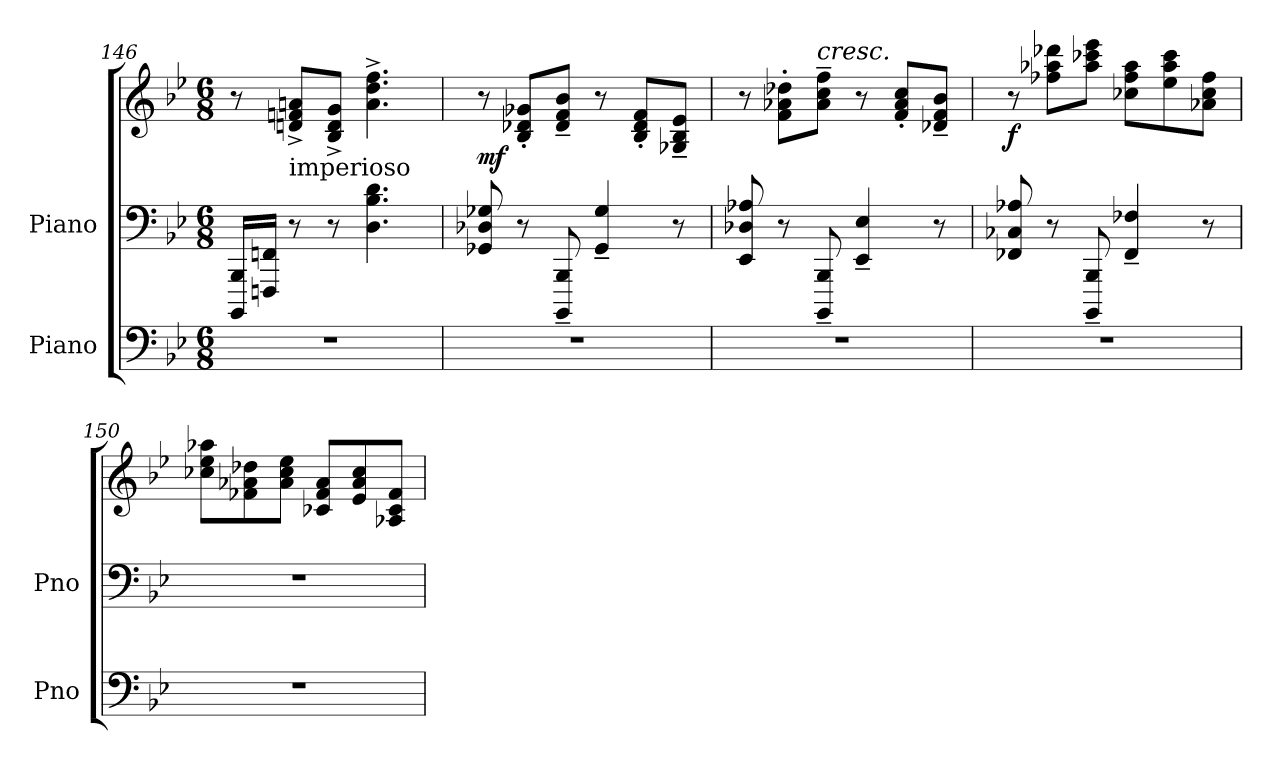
**kern	**kern	**kern	**dynam
*part2	*part1	*part1	*part1
*staff3	*staff2	*staff1	*staff1/2
*I"Piano	*I"Piano	*	*
*I'Pno	*I'Pno	*	*
*clefF4	*clefF4	*clefG2	*
*k[b-e-]	*k[b-e-]	*k[b-e-]	*
*M6/8	*M6/8	*M6/8	*
=146	=146	=146	=146
2.r	16BBBB-/ 16BBB-/LL	8r	.
.	16FFFn/ 16FFn/JJ	.	.
!	!	!LO:TX:b:t=imperioso	!
.	8r	8dn/^ 8fn/^ 8an/^L	.
.	8r	8B-/^ 8d/^ 8g/^J	.
.	4.D\ 4.B-\ 4.d\	4.a\^ 4.dd\^ 4.ff\^	.
=147	=147	=147	=147
!	!	!	!LO:DY:b
2.r	8GG-X/ 8D-X/ 8G-X/	8r	mf
.	8r	8B-/' 8d-X/' 8g-X/'L	.
.	8BBBB-/~ 8BBB-/~	8d-/~ 8f/~ 8b-/~J	.
.	4GG-/~ 4G-/~	8r	.
.	.	8B-/' 8d-/' 8f/'L	.
.	8r	8G-X/~ 8B-/~ 8e-/~J	.
=148	=148	=148	=148
2.r	8EE-/ 8D-X/ 8A-X/	8r	.
.	8r	8f\' 8a-X\' 8dd-X\'L	.
!	!	!LO:TX:a:i:t=cresc.	!
.	8BBBB-/~ 8BBB-/~	8a-\~ 8cc\~ 8ff\~J	.
.	4EE-/~ 4E-/~	8r	.
.	.	8f/' 8a-/' 8cc/'L	.
.	8r	8d-X/~ 8f/~ 8b-/~J	.
!!LO:LB:g=z
=149	=149	=149	=149
!	!	!	!LO:DY:b
2.r	8FF-X/ 8C-X/ 8A-X/	8r	f
.	8r	8ff-X\ 8aa-X\ 8ddd-X\L	.
.	8BBBB-/~ 8BBB-/~	8aa-\ 8ccc-X\ 8eee-\J	.
.	4FF-/~ 4F-X/~	8cc-X\ 8ff-\ 8aa-\L	.
.	.	8ee-\ 8aa-\ 8ccc-\	.
.	8r	8a-X\ 8cc-\ 8ff-\J	.
=150	=150	=150	=150
2.r	2.r	8cc-X\ 8ee-\ 8aa-X\L	.
.	.	8f-X\ 8a-X\ 8dd-X\	.
.	.	8a-\ 8cc-\ 8ee-\J	.
.	.	8c-X/ 8f-/ 8a-/L	.
.	.	8e-/ 8a-/ 8cc-/	.
.	.	8A-X/ 8c-/ 8f-/J	.
=	=	=	=
*-	*-	*-	*-
